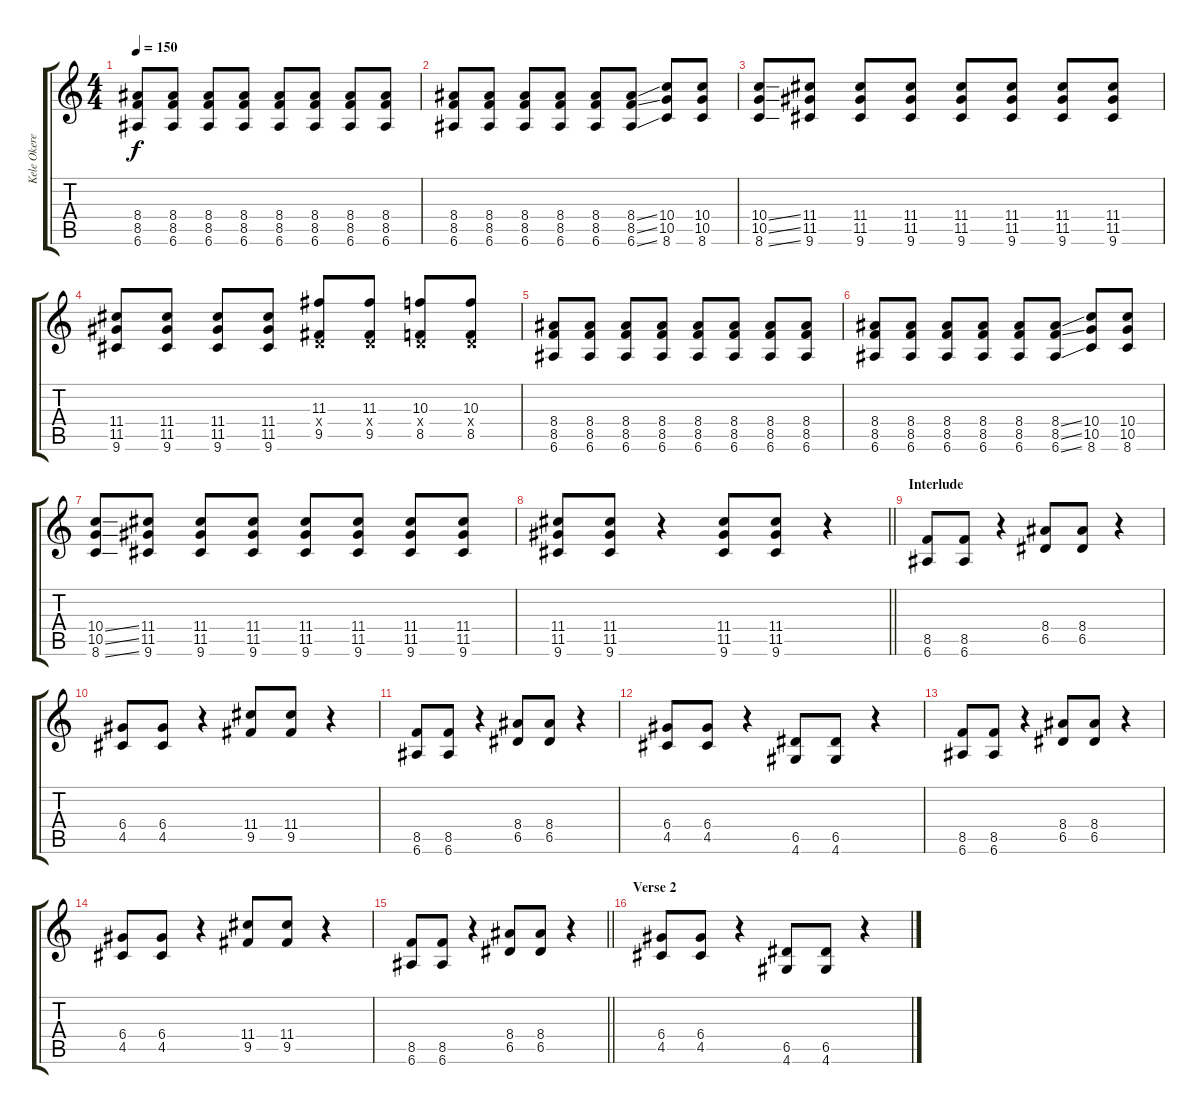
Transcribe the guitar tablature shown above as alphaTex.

\track ("Kele Okereke (Rythym Guitar)" "Kele Okere") {instrument overdrivenguitar}
\staff {score tabs}
\tuning (E4 B3 G3 D3 A2 E2) {hide}
\ts (4 4)
\tempo 150
\clef g2
\ks c
(8.4 8.5 6.6).8{dy f} (8.4 8.5 6.6).8 (8.4 8.5 6.6).8 (8.4 8.5 6.6).8 (8.4 8.5 6.6).8 (8.4 8.5 6.6).8 (8.4 8.5 6.6).8 (8.4 8.5 6.6).8 |
(8.4 8.5 6.6).8 (8.4 8.5 6.6).8 (8.4 8.5 6.6).8 (8.4 8.5 6.6).8 (8.4 8.5 6.6).8 (8.4{ss} 8.5{ss} 6.6{ss}).8 (10.4 10.5 8.6).8 (10.4 10.5 8.6).8 |
(10.4{ss} 10.5{ss} 8.6{ss}).8 (11.4 11.5 9.6).8 (11.4 11.5 9.6).8 (11.4 11.5 9.6).8 (11.4 11.5 9.6).8 (11.4 11.5 9.6).8 (11.4 11.5 9.6).8 (11.4 11.5 9.6).8 |
(11.4 11.5 9.6).8 (11.4 11.5 9.6).8 (11.4 11.5 9.6).8 (11.4 11.5 9.6).8 (11.3 0.4{x} 9.5).8 (11.3 0.4{x} 9.5).8 (10.3 0.4{x} 8.5).8 (10.3 0.4{x} 8.5).8 |
(8.4 8.5 6.6).8 (8.4 8.5 6.6).8 (8.4 8.5 6.6).8 (8.4 8.5 6.6).8 (8.4 8.5 6.6).8 (8.4 8.5 6.6).8 (8.4 8.5 6.6).8 (8.4 8.5 6.6).8 |
(8.4 8.5 6.6).8 (8.4 8.5 6.6).8 (8.4 8.5 6.6).8 (8.4 8.5 6.6).8 (8.4 8.5 6.6).8 (8.4{ss} 8.5{ss} 6.6{ss}).8 (10.4 10.5 8.6).8 (10.4 10.5 8.6).8 |
(10.4{ss} 10.5{ss} 8.6{ss}).8 (11.4 11.5 9.6).8 (11.4 11.5 9.6).8 (11.4 11.5 9.6).8 (11.4 11.5 9.6).8 (11.4 11.5 9.6).8 (11.4 11.5 9.6).8 (11.4 11.5 9.6).8 |
\barLineRight lightlight
(11.4 11.5 9.6).8 (11.4 11.5 9.6).8 r.4 (11.4 11.5 9.6).8 (11.4 11.5 9.6).8 r.4 |
\section ("" "Interlude")
(8.5 6.6).8 (8.5 6.6).8 r.4 (8.4 6.5).8 (8.4 6.5).8 r.4 |
(6.4 4.5).8 (6.4 4.5).8 r.4 (11.4 9.5).8 (11.4 9.5).8 r.4 |
(8.5 6.6).8 (8.5 6.6).8 r.4 (8.4 6.5).8 (8.4 6.5).8 r.4 |
(6.4 4.5).8 (6.4 4.5).8 r.4 (6.5 4.6).8 (6.5 4.6).8 r.4 |
(8.5 6.6).8 (8.5 6.6).8 r.4 (8.4 6.5).8 (8.4 6.5).8 r.4 |
(6.4 4.5).8 (6.4 4.5).8 r.4 (11.4 9.5).8 (11.4 9.5).8 r.4 |
\barLineRight lightlight
(8.5 6.6).8 (8.5 6.6).8 r.4 (8.4 6.5).8 (8.4 6.5).8 r.4 |
\section ("" "Verse 2")
(6.4 4.5).8 (6.4 4.5).8 r.4 (6.5 4.6).8 (6.5 4.6).8 r.4
